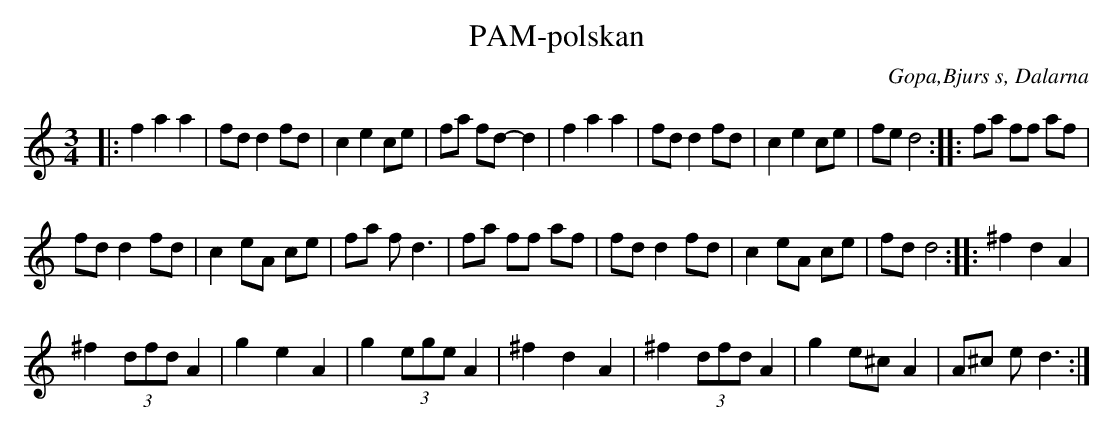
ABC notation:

X:1
T:PAM-polskan
O:Gopa,Bjurs s, Dalarna
M:3/4
L:1/8
K:C
|:f2 a2 a2 | fd d2 fd | c2 e2 ce | fa fd- d2 | f2 a2 a2 | fd d2 fd | c2 e2 ce | fe d4 :: fa ff af | %9
 fd d2 fd | c2 eA ce | fa f d3 | fa ff af | fd d2 fd | c2 eA ce | fd d4 :: ^f2 d2 A2 | %17
 ^f2 (3dfd A2 | g2 e2 A2 | g2 (3ege A2 | ^f2 d2 A2 | ^f2 (3dfd A2 | g2 e^c A2 | A^c e d3 :|
